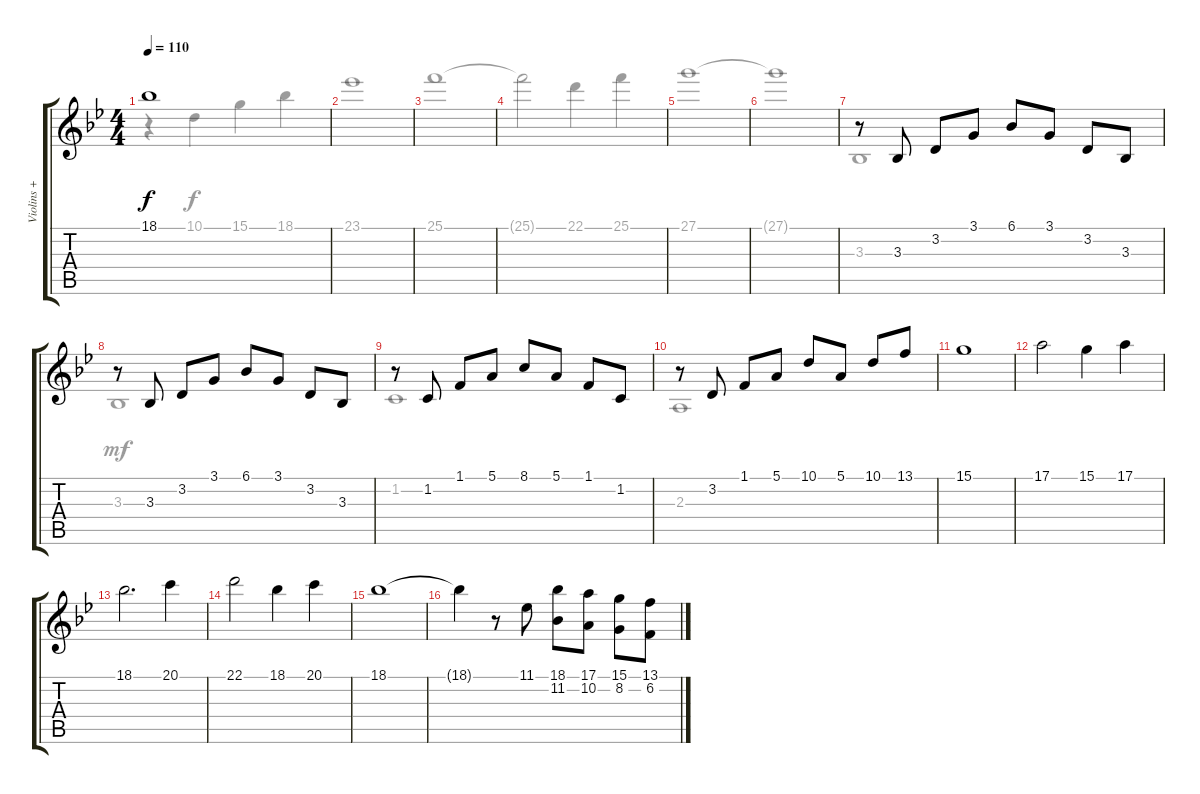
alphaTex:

\track ("Violins + Violas" "Violins + ") {instrument stringensemble1}
\staff {score tabs}
\tuning (E4 B3 G3 D3 A2 E2) {hide}
\voice
\ts (4 4)
\tempo 110
\clef g2
\ks gminor
18.1.1{dy f} |
|
|
|
|
|
r.8 3.3.8 3.2.8 3.1.8 6.1.8 3.1.8 3.2.8 3.3.8 |
r.8 3.3.8 3.2.8 3.1.8 6.1.8 3.1.8 3.2.8 3.3.8 |
r.8 1.2.8 1.1.8 5.1.8 8.1.8 5.1.8 1.1.8 1.2.8 |
r.8 3.2.8 1.1.8 5.1.8 10.1.8 5.1.8 10.1.8 13.1.8 |
15.1.1 |
17.1.2 15.1.4 17.1.4 |
18.1.2{d} 20.1.4 |
22.1.2 18.1.4 20.1.4 |
18.1.1 |
18.1{t}.4 r.8 11.1.8 (18.1 11.2).8 (17.1 10.2).8 (15.1 8.2).8 (13.1 6.2).8
\voice
\clef g2
\ottava regular
\simile none
\ks gminor
r.4{dy f} 10.1.4 15.1.4 18.1.4 |
23.1.1 |
25.1.1 |
25.1{t}.2 22.1.4 25.1.4 |
27.1.1 |
27.1{t}.1 |
3.3.1 |
3.3.1{dy mf} |
1.2.1 |
2.3.1 |
|
|
|
|
|
